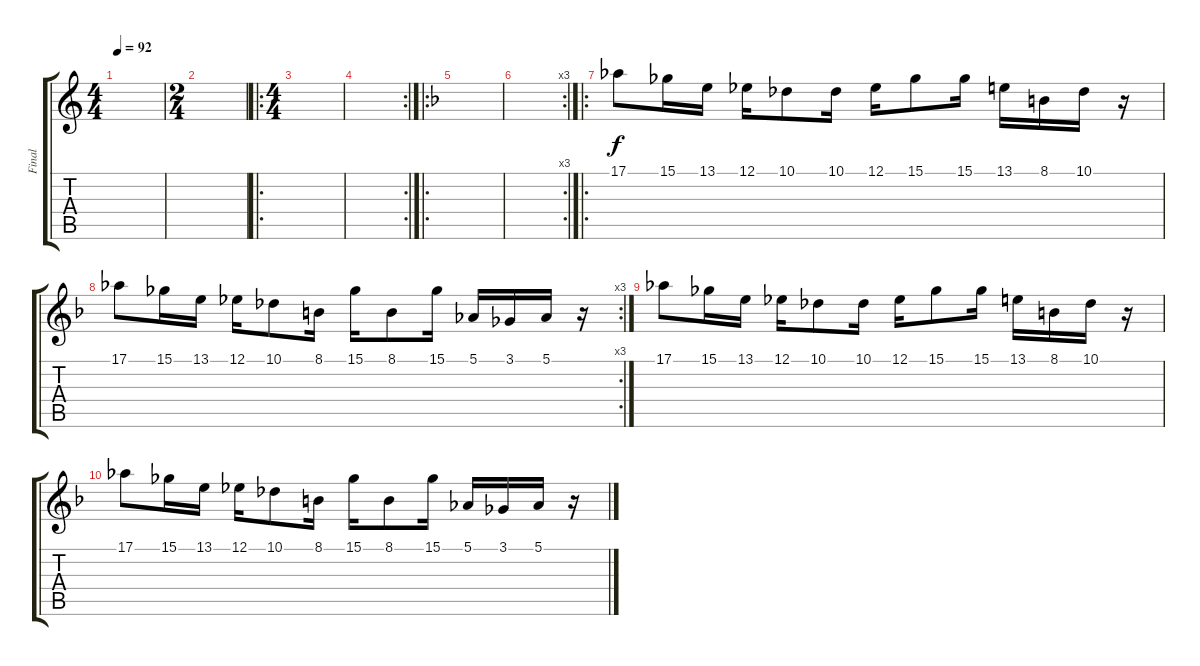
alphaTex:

\track ("Final" "Final") {instrument lead8bassandlead}
\staff {score tabs}
\tuning (Eb4 Bb3 Gb3 Db3 Ab2 Eb2) {hide}
\ts (4 4)
\tempo 92
\clef g2
\ks c
|
\ts (2 4)
|
\ro
\ts (4 4)
|
\rc 2
|
\ro
\ks f
|
\rc 3
|
\ro
17.1.8 15.1.16 13.1.16 12.1.16 10.1.8 10.1.16 12.1.16 15.1.8 15.1.16 13.1.16 8.1.16 10.1.16 r.16 |
\rc 3
17.1.8 15.1.16 13.1.16 12.1.16 10.1.8 8.1.16 15.1.16 8.1.8 15.1.16 5.1.16 3.1.16 5.1.16 r.16 |
17.1.8 15.1.16 13.1.16 12.1.16 10.1.8 10.1.16 12.1.16 15.1.8 15.1.16 13.1.16 8.1.16 10.1.16 r.16 |
17.1.8 15.1.16 13.1.16 12.1.16 10.1.8 8.1.16 15.1.16 8.1.8 15.1.16 5.1.16 3.1.16 5.1.16 r.16
